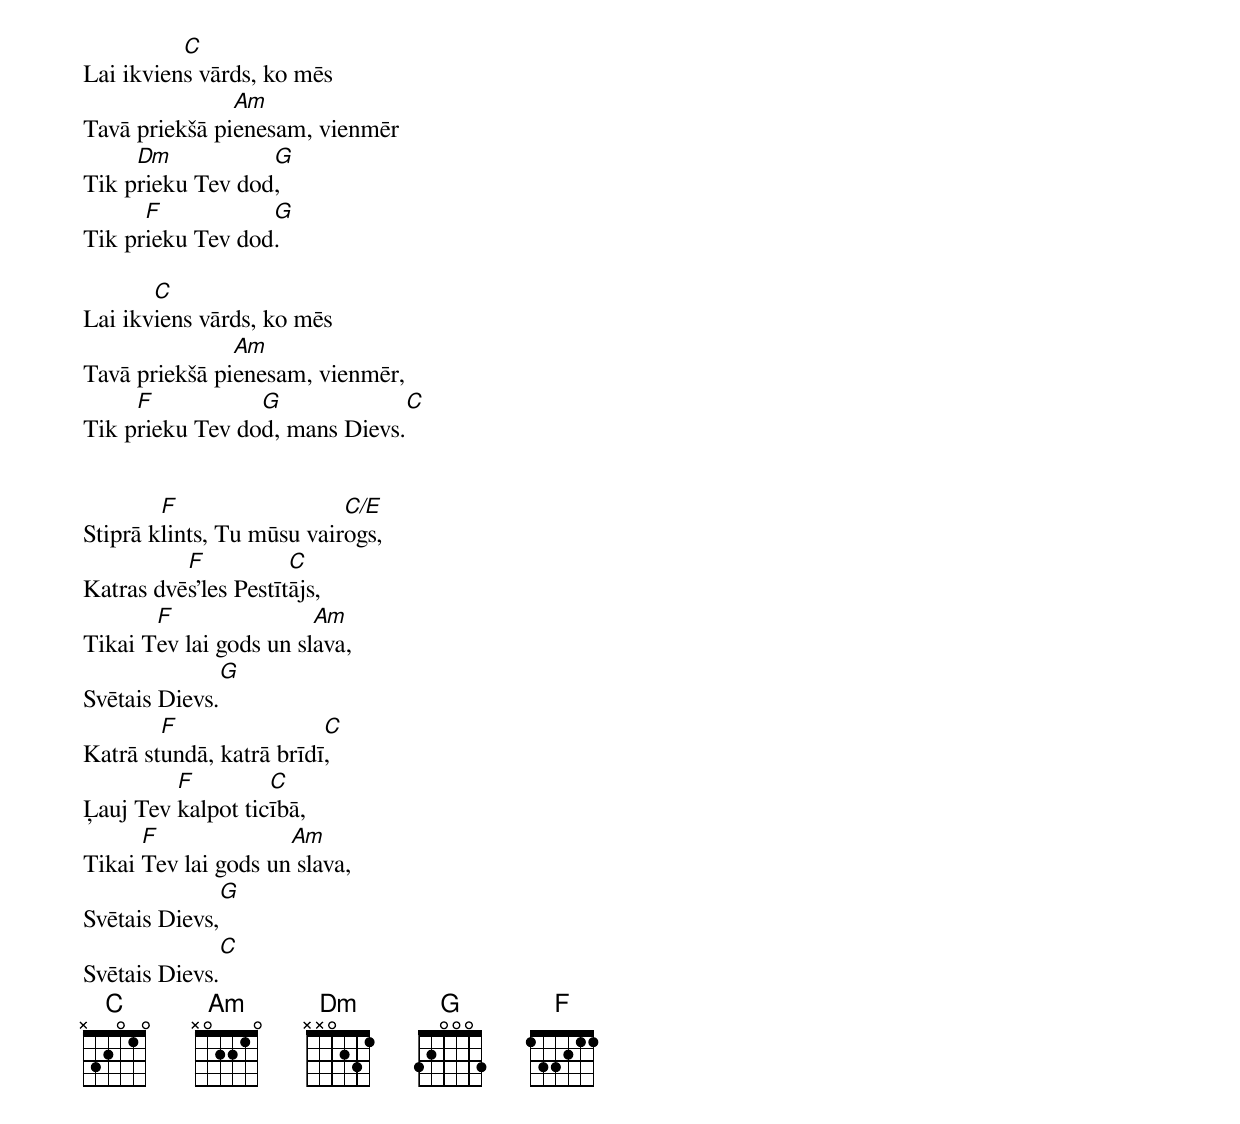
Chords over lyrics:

          C
Lai ikviens vārds, ko mēs
               Am
Tavā priekšā pienesam, vienmēr
     Dm           G
Tik prieku Tev dod,
      F           G
Tik prieku Tev dod.

       C
Lai ikviens vārds, ko mēs
               Am
Tavā priekšā pienesam, vienmēr,
     F           G             C
Tik prieku Tev dod, mans Dievs.


        F                  C/E
Stiprā klints, Tu mūsu vairogs,
          F           C
Katras dvēs’les Pestītājs,
       F                Am
Tikai Tev lai gods un slava,
                  G
Svētais Dievs.
        F                C
Katrā stundā, katrā brīdī,
         F         C
Ļauj Tev kalpot ticībā,
      F              Am
Tikai Tev lai gods un slava,
                  G
Svētais Dievs,
              C
Svētais Dievs.
